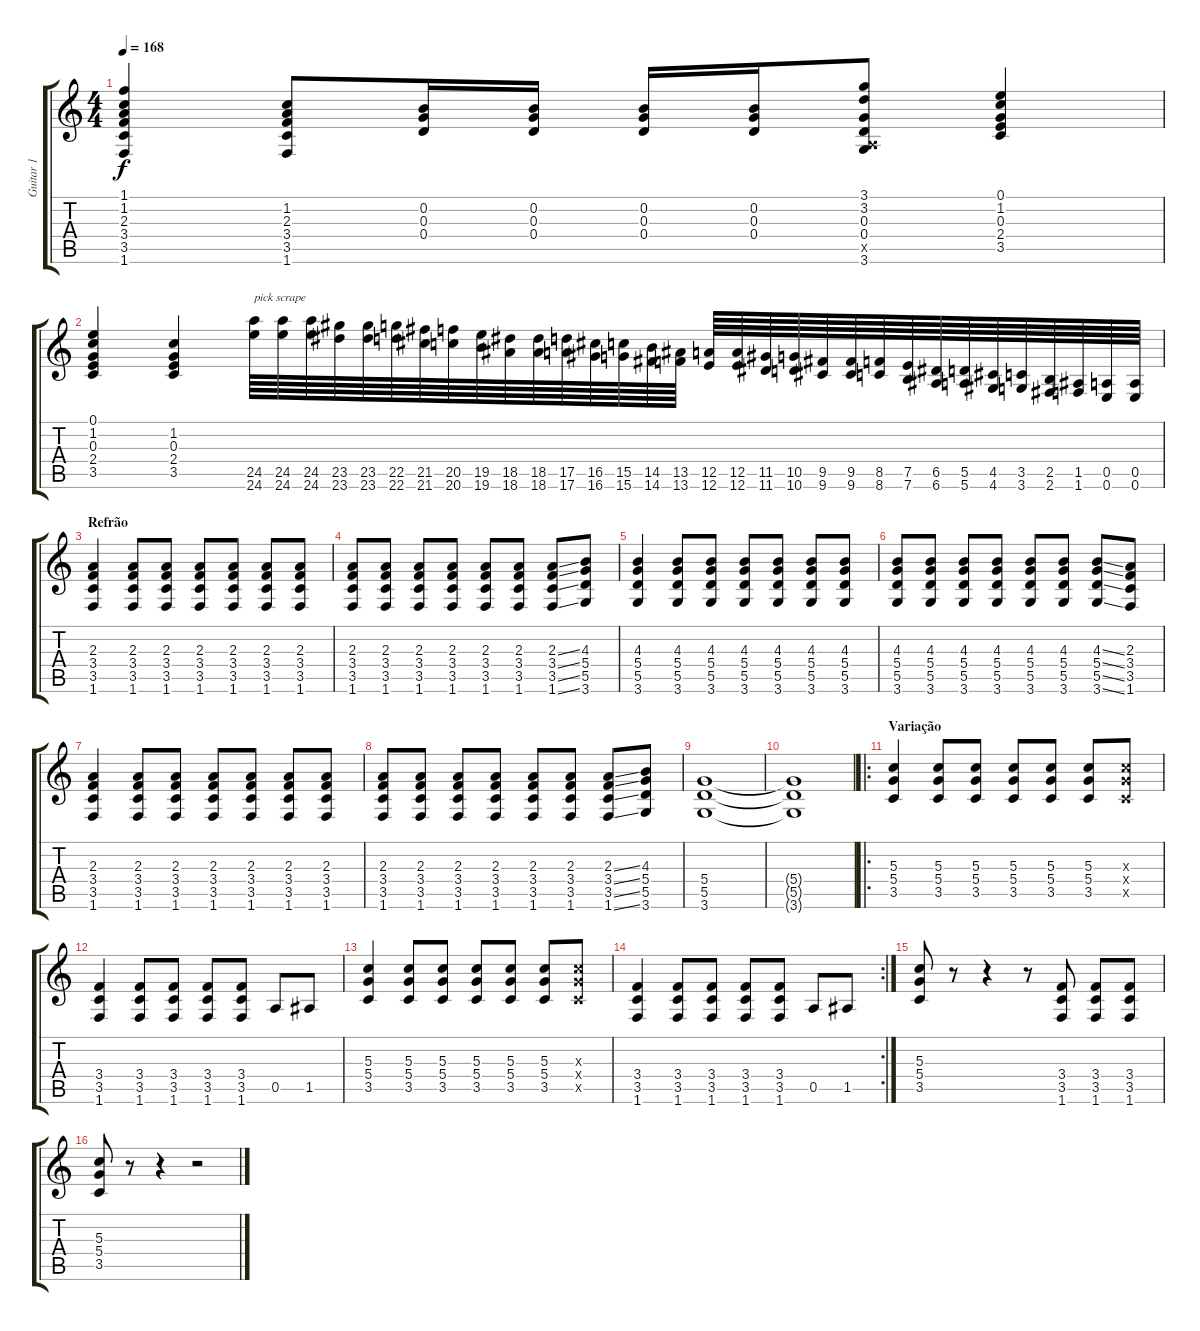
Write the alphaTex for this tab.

\track ("Guitar 1" "Guitar 1") {instrument overdrivenguitar}
\staff {score tabs}
\tuning (E4 B3 G3 D3 A2 E2) {hide}
\ts (4 4)
\tempo 168
\clef g2
\ks c
(1.1 1.2 2.3 3.4 3.5 1.6).4{dy f} (1.2 2.3 3.4 3.5 1.6).8 (0.2 0.3 0.4).16 (0.2 0.3 0.4).16 (0.2 0.3 0.4).16 (0.2 0.3 0.4).16 (3.1 3.2 0.3 0.4 0.5{x} 3.6).8 (0.1 1.2 0.3 2.4 3.5).4 |
(0.1 1.2 0.3 2.4 3.5).4 (1.2 0.3 2.4 3.5).4 (24.5 24.6).64{txt "pick scrape" instrument guitarharmonics} (24.5 24.6).64 (24.5 24.6).64 (23.5 23.6).64 (23.5 23.6).64 (22.5 22.6).64 (21.5 21.6).64 (20.5 20.6).64 (19.5 19.6).64 (18.5 18.6).64 (18.5 18.6).64 (17.5 17.6).64 (16.5 16.6).64 (15.5 15.6).64 (14.5 14.6).64 (13.5 13.6).64 (12.5 12.6).64 (12.5 12.6).64 (11.5 11.6).64 (10.5 10.6).64 (9.5 9.6).64 (9.5 9.6).64 (8.5 8.6).64 (7.5 7.6).64 (6.5 6.6).64 (5.5 5.6).64 (4.5 4.6).64 (3.5 3.6).64 (2.5 2.6).64 (1.5 1.6).64 (0.5 0.6).64 (0.5 0.6).64 |
\section ("" "Refrão")
(2.3 3.4 3.5 1.6).4{instrument overdrivenguitar} (2.3 3.4 3.5 1.6).8 (2.3 3.4 3.5 1.6).8 (2.3 3.4 3.5 1.6).8 (2.3 3.4 3.5 1.6).8 (2.3 3.4 3.5 1.6).8 (2.3 3.4 3.5 1.6).8 |
(2.3 3.4 3.5 1.6).8 (2.3 3.4 3.5 1.6).8 (2.3 3.4 3.5 1.6).8 (2.3 3.4 3.5 1.6).8 (2.3 3.4 3.5 1.6).8 (2.3 3.4 3.5 1.6).8 (2.3{ss} 3.4{ss} 3.5{ss} 1.6{ss}).8 (4.3 5.4 5.5 3.6).8 |
(4.3 5.4 5.5 3.6).4 (4.3 5.4 5.5 3.6).8 (4.3 5.4 5.5 3.6).8 (4.3 5.4 5.5 3.6).8 (4.3 5.4 5.5 3.6).8 (4.3 5.4 5.5 3.6).8 (4.3 5.4 5.5 3.6).8 |
(4.3 5.4 5.5 3.6).8 (4.3 5.4 5.5 3.6).8 (4.3 5.4 5.5 3.6).8 (4.3 5.4 5.5 3.6).8 (4.3 5.4 5.5 3.6).8 (4.3 5.4 5.5 3.6).8 (4.3{ss} 5.4{ss} 5.5{ss} 3.6{ss}).8 (2.3 3.4 3.5 1.6).8 |
(2.3 3.4 3.5 1.6).4 (2.3 3.4 3.5 1.6).8 (2.3 3.4 3.5 1.6).8 (2.3 3.4 3.5 1.6).8 (2.3 3.4 3.5 1.6).8 (2.3 3.4 3.5 1.6).8 (2.3 3.4 3.5 1.6).8 |
(2.3 3.4 3.5 1.6).8 (2.3 3.4 3.5 1.6).8 (2.3 3.4 3.5 1.6).8 (2.3 3.4 3.5 1.6).8 (2.3 3.4 3.5 1.6).8 (2.3 3.4 3.5 1.6).8 (2.3{ss} 3.4{ss} 3.5{ss} 1.6{ss}).8 (4.3 5.4 5.5 3.6).8 |
(5.4 5.5 3.6).1 |
(5.4{t} 5.5{t} 3.6{t}).1 |
\ro
\section ("" "Variação")
(5.3 5.4 3.5).4{volume 13} (5.3 5.4 3.5).8 (5.3 5.4 3.5).8 (5.3 5.4 3.5).8 (5.3 5.4 3.5).8 (5.3 5.4 3.5).8 (5.3{x} 5.4{x} 3.5{x}).8 |
(3.4 3.5 1.6).4 (3.4 3.5 1.6).8 (3.4 3.5 1.6).8 (3.4 3.5 1.6).8 (3.4 3.5 1.6).8 0.5.8 1.5.8 |
(5.3 5.4 3.5).4 (5.3 5.4 3.5).8 (5.3 5.4 3.5).8 (5.3 5.4 3.5).8 (5.3 5.4 3.5).8 (5.3 5.4 3.5).8 (5.3{x} 5.4{x} 3.5{x}).8 |
\rc 2
(3.4 3.5 1.6).4 (3.4 3.5 1.6).8 (3.4 3.5 1.6).8 (3.4 3.5 1.6).8 (3.4 3.5 1.6).8 0.5.8 1.5.8 |
(5.3 5.4 3.5).8 r.8 r.4 r.8 (3.4 3.5 1.6).8 (3.4 3.5 1.6).8 (3.4 3.5 1.6).8 |
(5.3 5.4 3.5).8 r.8 r.4 r.2
